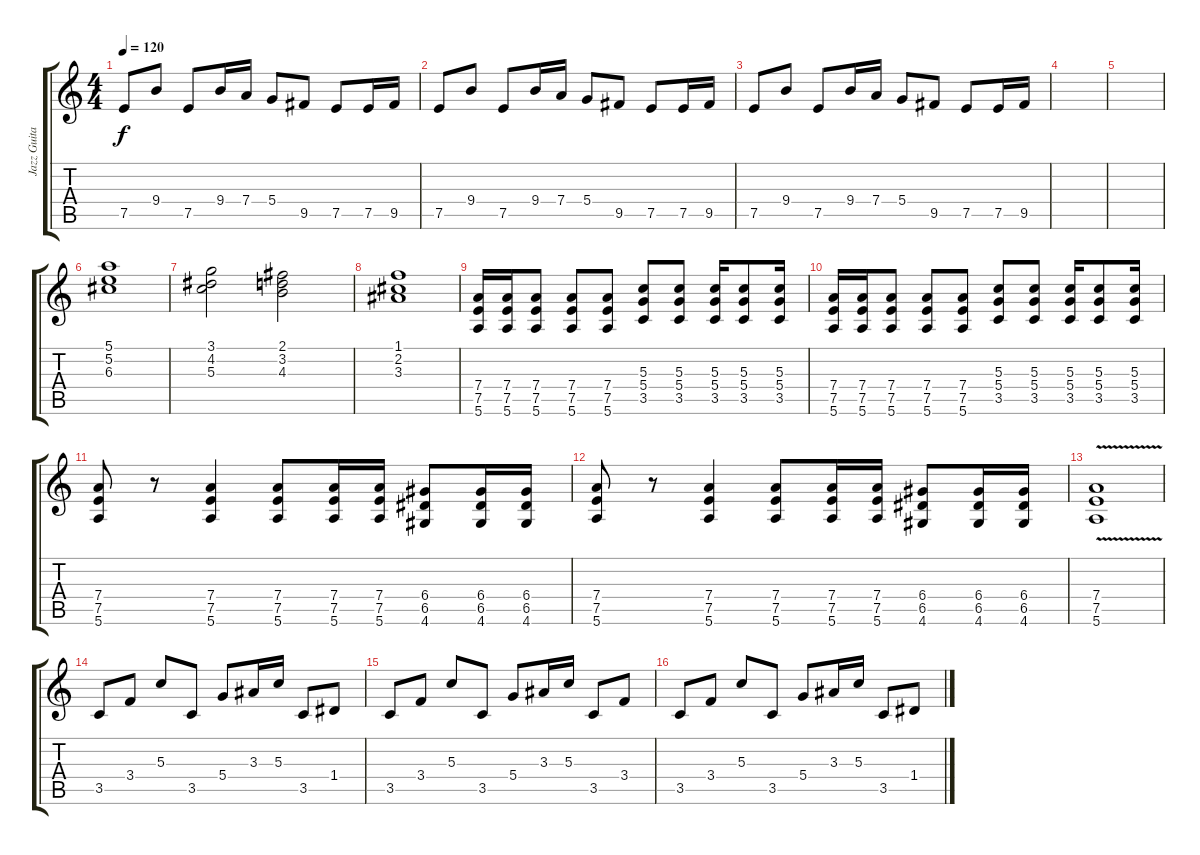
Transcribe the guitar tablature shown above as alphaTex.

\track ("Jazz Guitar" "Jazz Guita") {instrument electricguitarjazz}
\staff {score tabs}
\tuning (E4 B3 G3 D3 A2 E2) {hide}
\ts (4 4)
\tempo 120
\clef g2
\ks c
7.5.8{dy f} 9.4.8 7.5.8 9.4.16 7.4.16 5.4.8 9.5.8 7.5.8 7.5.16 9.5.16 |
7.5.8 9.4.8 7.5.8 9.4.16 7.4.16 5.4.8 9.5.8 7.5.8 7.5.16 9.5.16 |
7.5.8 9.4.8 7.5.8 9.4.16 7.4.16 5.4.8 9.5.8 7.5.8 7.5.16 9.5.16 |
|
|
(5.1 5.2 6.3).1 |
(3.1 4.2 5.3).2 (2.1 3.2 4.3).2 |
(1.1 2.2 3.3).1 |
(7.4 7.5 5.6).16 (7.4 7.5 5.6).16 (7.4 7.5 5.6).8 (7.4 7.5 5.6).8 (7.4 7.5 5.6).8 (5.3 5.4 3.5).8 (5.3 5.4 3.5).8 (5.3 5.4 3.5).16 (5.3 5.4 3.5).8 (5.3 5.4 3.5).16 |
(7.4 7.5 5.6).16 (7.4 7.5 5.6).16 (7.4 7.5 5.6).8 (7.4 7.5 5.6).8 (7.4 7.5 5.6).8 (5.3 5.4 3.5).8 (5.3 5.4 3.5).8 (5.3 5.4 3.5).16 (5.3 5.4 3.5).8 (5.3 5.4 3.5).16 |
(7.4 7.5 5.6).8 r.8 (7.4 7.5 5.6).4 (7.4 7.5 5.6).8 (7.4 7.5 5.6).16 (7.4 7.5 5.6).16 (6.4 6.5 4.6).8 (6.4 6.5 4.6).16 (6.4 6.5 4.6).16 |
(7.4 7.5 5.6).8 r.8 (7.4 7.5 5.6).4 (7.4 7.5 5.6).8 (7.4 7.5 5.6).16 (7.4 7.5 5.6).16 (6.4 6.5 4.6).8 (6.4 6.5 4.6).16 (6.4 6.5 4.6).16 |
(7.4{v} 7.5 5.6).1 |
3.5.8 3.4.8 5.3.8 3.5.8 5.4.8 3.3.16 5.3.16 3.5.8 1.4.8 |
3.5.8 3.4.8 5.3.8 3.5.8 5.4.8 3.3.16 5.3.16 3.5.8 3.4.8 |
3.5.8 3.4.8 5.3.8 3.5.8 5.4.8 3.3.16 5.3.16 3.5.8 1.4.8
